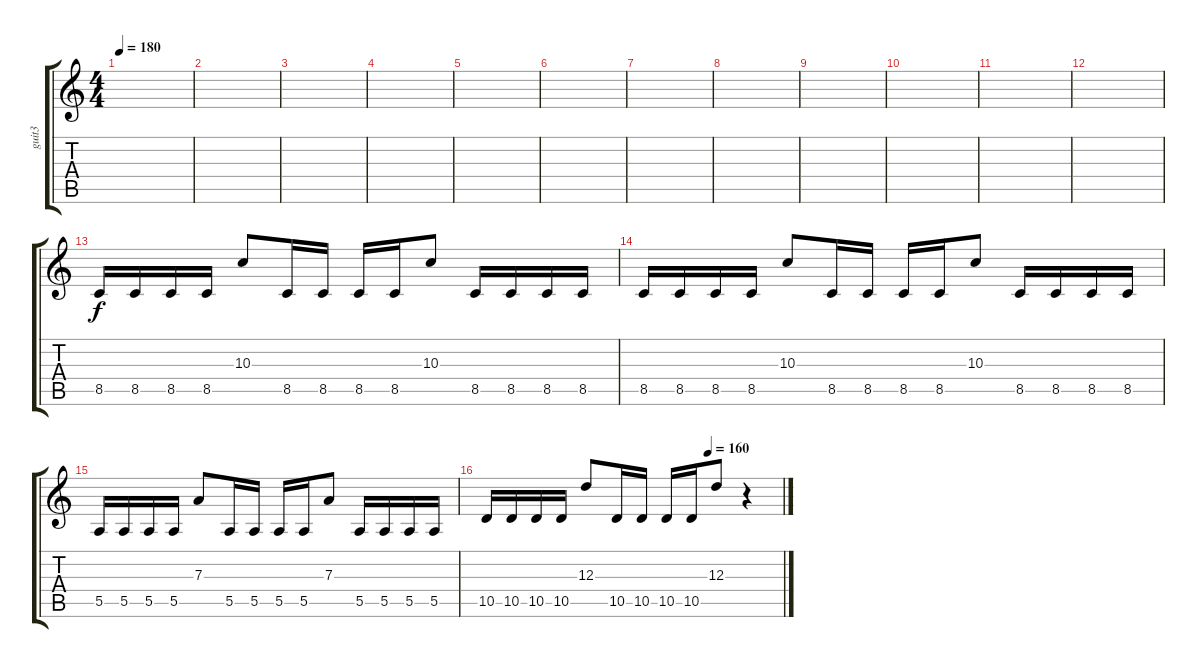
\track ("guit3" "guit3") {instrument distortionguitar}
\staff {score tabs}
\tuning (B3 Gb3 D3 A2 E2 B1) {hide}
\ts (4 4)
\tempo 180
\clef g2
\ks c
|
|
|
|
|
|
|
|
|
|
|
|
8.5.16 8.5.16 8.5.16 8.5.16 10.3.8 8.5.16 8.5.16 8.5.16 8.5.16 10.3.8 8.5.16 8.5.16 8.5.16 8.5.16 |
8.5.16 8.5.16 8.5.16 8.5.16 10.3.8 8.5.16 8.5.16 8.5.16 8.5.16 10.3.8 8.5.16 8.5.16 8.5.16 8.5.16 |
5.5.16 5.5.16 5.5.16 5.5.16 7.3.8 5.5.16 5.5.16 5.5.16 5.5.16 7.3.8 5.5.16 5.5.16 5.5.16 5.5.16 |
\tempo (160 0.75)
10.5.16 10.5.16 10.5.16 10.5.16 12.3.8 10.5.16 10.5.16 10.5.16 10.5.16 12.3.8 r.4
